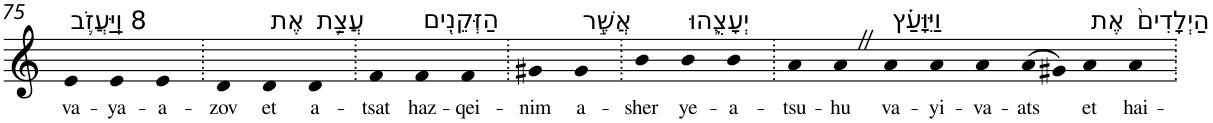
**kern	**text
*part1	*part1
*staff1	*staff1
*I"Piano	*
*I'Pno	*
!!LO:PB:g=z
*clefG2	*
*k[]	*
=75	=75
!LO:TX:a:t=8 וַֽיַּעֲזֹ֛ב	!
!	!LO:LY:b
4e	va-
!	!LO:LY:b
4e	-ya-
!	!LO:LY:b
4e	-a-
=76.	=76.
!	!LO:LY:b
4d	-zov
!LO:TX:a:t=אֶת	!
!	!LO:LY:b
4d	et
!LO:TX:a:t=עֲצַ֥ת	!
!	!LO:LY:b
4d	a-
=77.	=77.
!	!LO:LY:b
4f	-tsat
!LO:TX:a:t=הַזְּקֵנִ֖ים	!
!	!LO:LY:b
4f	haz-
!	!LO:LY:b
4f	-qei-
=78.	=78.
!	!LO:LY:b
4g#X	-nim
!LO:TX:a:t=אֲשֶׁ֣ר	!
!	!LO:LY:b
4g#	a-
=79.	=79.
!	!LO:LY:b
4b	-sher
!LO:TX:a:t=יְעָצֻ֑הוּ	!
!	!LO:LY:b
4b	ye-
!	!LO:LY:b
4b	-a-
=80.	=80.
!	!LO:LY:b
4a	-tsu-
!	!LO:LY:b
4aZ	-hu
!LO:TX:a:t=וַיִּוָּעַ֗ץ	!
!	!LO:LY:b
4a	va-
!	!LO:LY:b
4a	-yi-
!	!LO:LY:b
4a	-va-
!	!LO:LY:b
(>8a	-ats
8g#X)	.
!LO:TX:a:t=אֶת	!
!	!LO:LY:b
4a	et
!LO:TX:a:t=הַיְלָדִים֙	!
!	!LO:LY:b
4a	hai-
=.	=.
*-	*-
